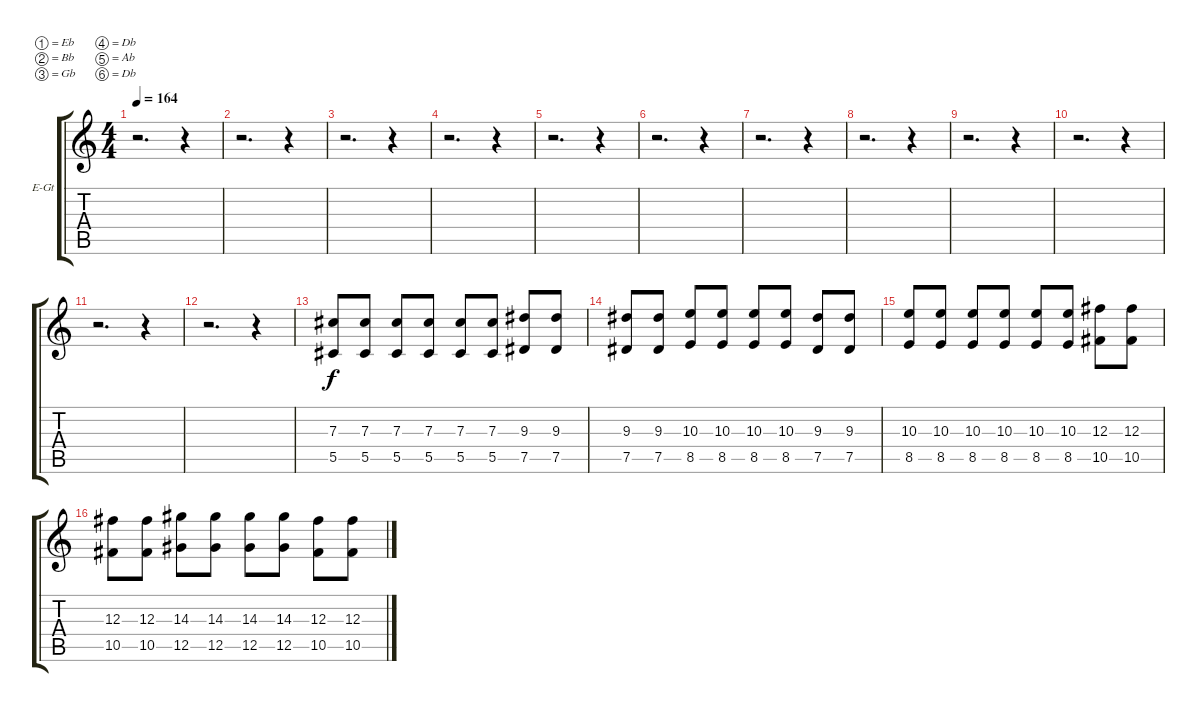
\bracketExtendMode groupsimilarinstruments
\firstSystemTrackNameOrientation horizontal
\otherSystemsTrackNameOrientation horizontal
\track ("Electric Guitar" "E-Gt") {instrument distortionguitar}
\staff {score tabs}
\tuning (Eb4 Bb3 Gb3 Db3 Ab2 Db2)
\ts (4 4)
\tempo 164
\clef g2
\ks c
r.2{d dy f} r.4 |
r.2{d} r.4 |
r.2{d} r.4 |
r.2{d} r.4 |
r.2{d} r.4 |
r.2{d} r.4 |
r.2{d} r.4 |
r.2{d} r.4 |
r.2{d} r.4 |
r.2{d} r.4 |
r.2{d} r.4 |
r.2{d} r.4 |
(5.5 7.3).8 (5.5 7.3).8 (5.5 7.3).8 (5.5 7.3).8 (5.5 7.3).8 (5.5 7.3).8 (7.5 9.3).8 (7.5 9.3).8 |
(7.5 9.3).8 (7.5 9.3).8 (8.5 10.3).8 (8.5 10.3).8 (8.5 10.3).8 (8.5 10.3).8 (7.5 9.3).8 (7.5 9.3).8 |
(8.5 10.3).8 (8.5 10.3).8 (8.5 10.3).8 (8.5 10.3).8 (8.5 10.3).8 (8.5 10.3).8 (12.3 10.5).8 (12.3 10.5).8 |
(10.5 12.3).8 (10.5 12.3).8 (14.3 12.5).8 (14.3 12.5).8 (12.5 14.3).8 (12.5 14.3).8 (12.3 10.5).8 (12.3 10.5).8
